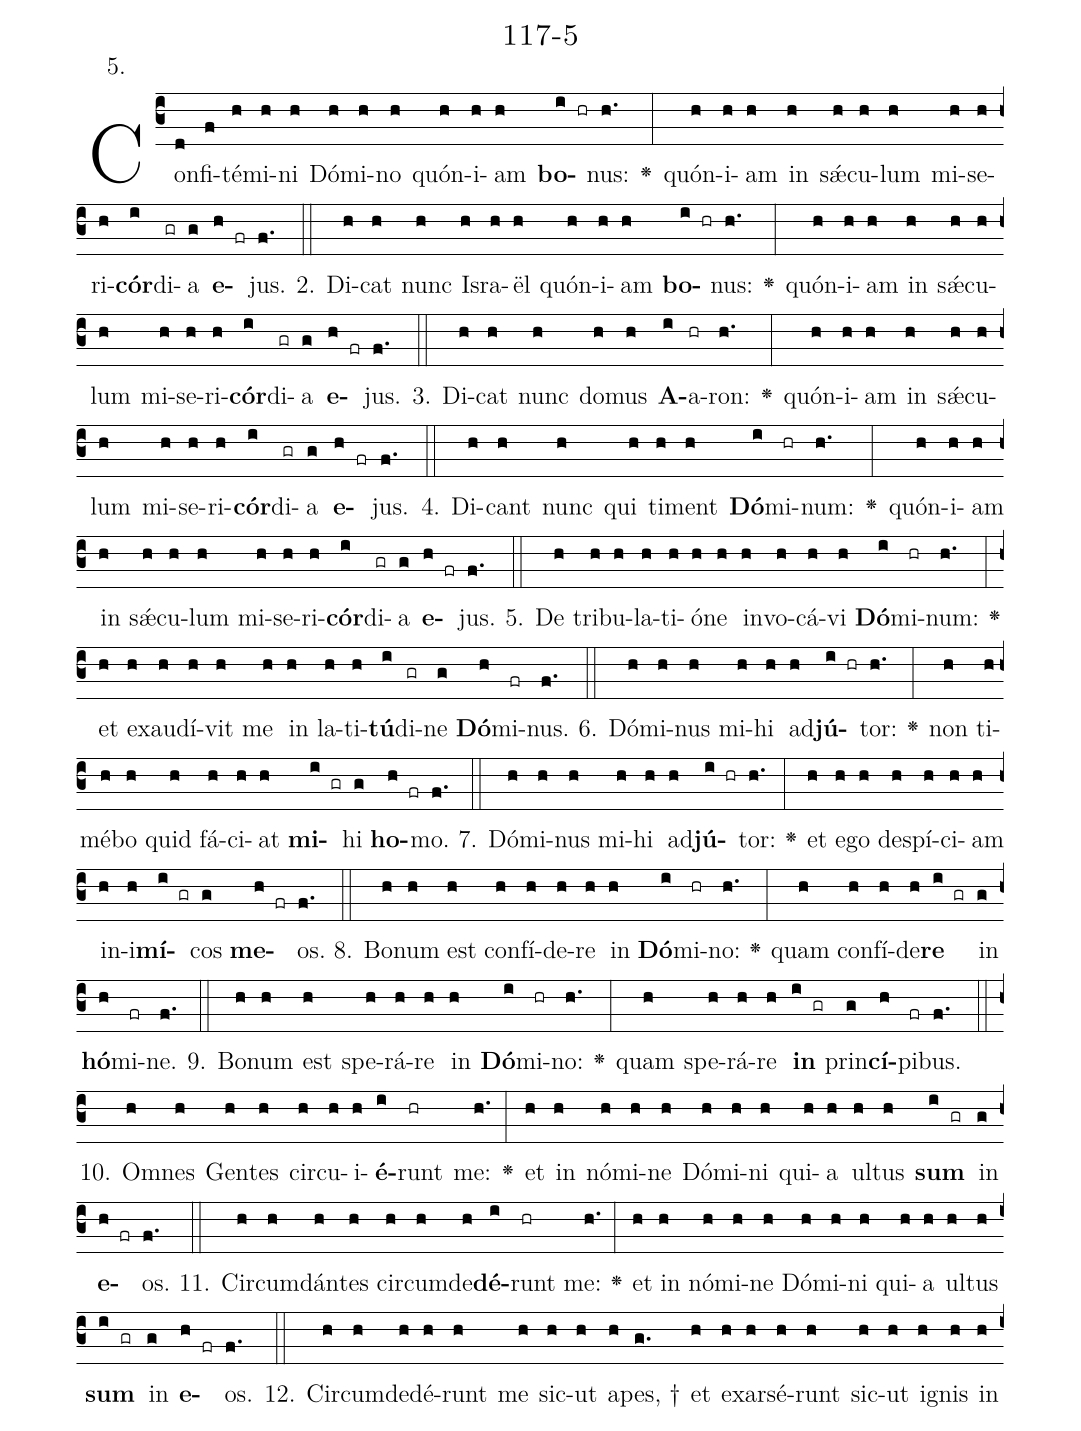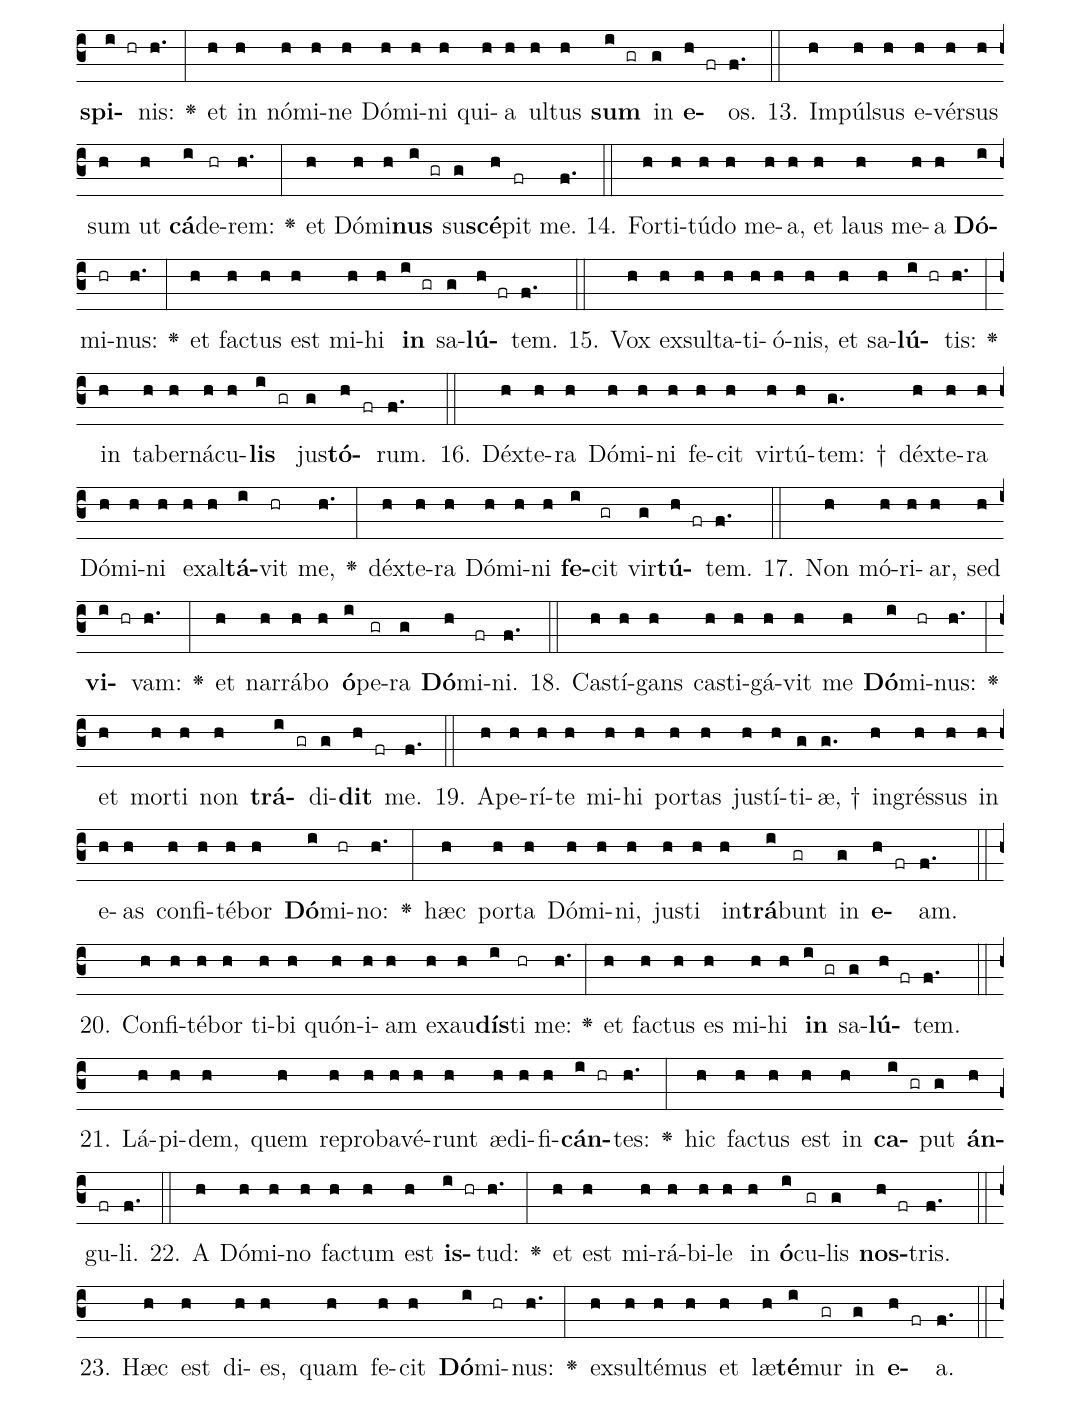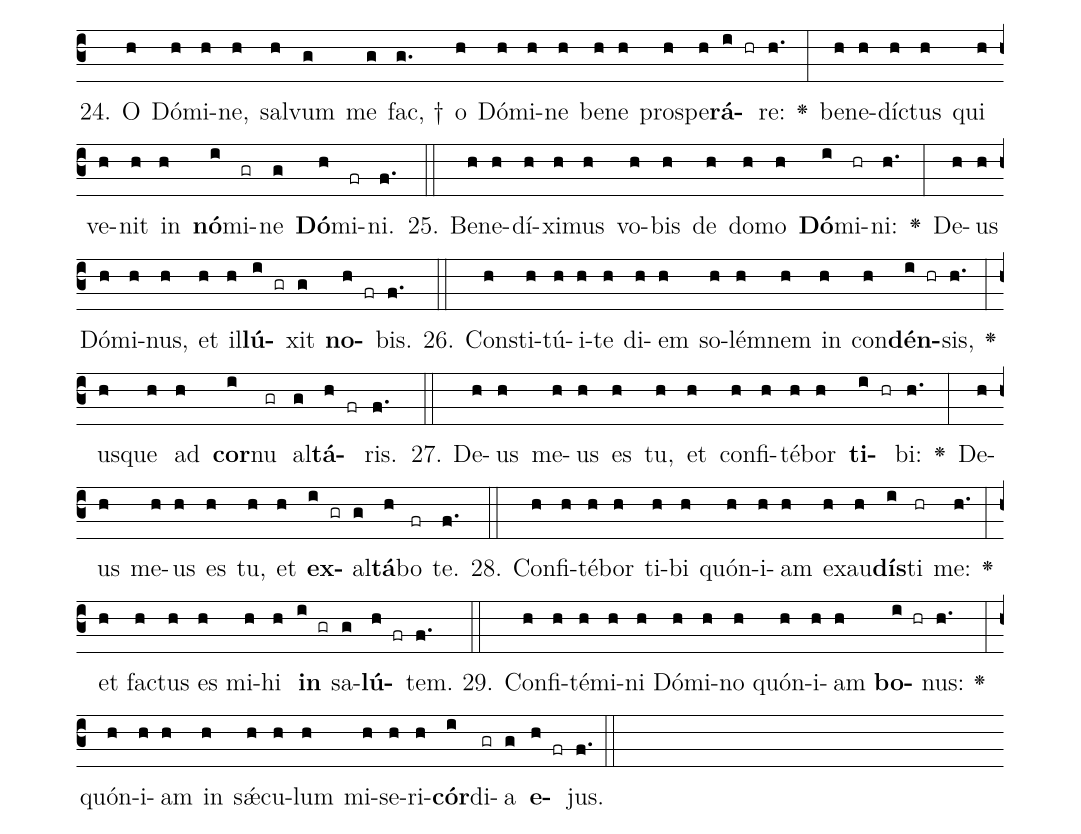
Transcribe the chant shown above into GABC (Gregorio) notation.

name: 117-5;
annotation: 5.;
%%
(c3)Con(d)fi(f)té(h)mi(h)ni(h) Dó(h)mi(h)no(h) quón(h)i(h)am(h) <b>bo</b>(i hr)nus:(h.) <v>\greheightstar</v>(:) quón(h)i(h)am(h) in(h) sǽ(h)cu(h)lum(h) mi(h)se(h)ri(h)<b>cór</b>(i)di(gr)a(g) <b>e</b>(h fr)jus.(f.) (::)
2. Di(h)cat(h) nunc(h) Is(h)ra(h)ël(h) quón(h)i(h)am(h) <b>bo</b>(i hr)nus:(h.) <v>\greheightstar</v>(:) quón(h)i(h)am(h) in(h) sǽ(h)cu(h)lum(h) mi(h)se(h)ri(h)<b>cór</b>(i)di(gr)a(g) <b>e</b>(h fr)jus.(f.) (::)
3. Di(h)cat(h) nunc(h) do(h)mus(h) <b>A</b>(i)a(hr)ron:(h.) <v>\greheightstar</v>(:) quón(h)i(h)am(h) in(h) sǽ(h)cu(h)lum(h) mi(h)se(h)ri(h)<b>cór</b>(i)di(gr)a(g) <b>e</b>(h fr)jus.(f.) (::)
4. Di(h)cant(h) nunc(h) qui(h) ti(h)ment(h) <b>Dó</b>(i)mi(hr)num:(h.) <v>\greheightstar</v>(:) quón(h)i(h)am(h) in(h) sǽ(h)cu(h)lum(h) mi(h)se(h)ri(h)<b>cór</b>(i)di(gr)a(g) <b>e</b>(h fr)jus.(f.) (::)
5. De(h) tri(h)bu(h)la(h)ti(h)ó(h)ne(h) in(h)vo(h)cá(h)vi(h) <b>Dó</b>(i)mi(hr)num:(h.) <v>\greheightstar</v>(:) et(h) ex(h)au(h)dí(h)vit(h) me(h) in(h) la(h)ti(h)<b>tú</b>(i)di(gr)ne(g) <b>Dó</b>(h)mi(fr)nus.(f.) (::)
6. Dó(h)mi(h)nus(h) mi(h)hi(h) ad(h)<b>jú</b>(i hr)tor:(h.) <v>\greheightstar</v>(:) non(h) ti(h)mé(h)bo(h) quid(h) fá(h)ci(h)at(h) <b>mi</b>(i gr)hi(g) <b>ho</b>(h fr)mo.(f.) (::)
7. Dó(h)mi(h)nus(h) mi(h)hi(h) ad(h)<b>jú</b>(i hr)tor:(h.) <v>\greheightstar</v>(:) et(h) e(h)go(h) de(h)spí(h)ci(h)am(h) in(h)i(h)<b>mí</b>(i gr)cos(g) <b>me</b>(h fr)os.(f.) (::)
8. Bo(h)num(h) est(h) con(h)fí(h)de(h)re(h) in(h) <b>Dó</b>(i)mi(hr)no:(h.) <v>\greheightstar</v>(:) quam(h) con(h)fí(h)de(h)<b>re</b>(i gr) in(g) <b>hó</b>(h)mi(fr)ne.(f.) (::)
9. Bo(h)num(h) est(h) spe(h)rá(h)re(h) in(h) <b>Dó</b>(i)mi(hr)no:(h.) <v>\greheightstar</v>(:) quam(h) spe(h)rá(h)re(h) <b>in</b>(i gr) prin(g)<b>cí</b>(h)pi(fr)bus.(f.) (::)
10. Om(h)nes(h) Gen(h)tes(h) cir(h)cu(h)i(h)<b>é</b>(i)runt(hr) me:(h.) <v>\greheightstar</v>(:) et(h) in(h) nó(h)mi(h)ne(h) Dó(h)mi(h)ni(h) qui(h)a(h) ul(h)tus(h) <b>sum</b>(i gr) in(g) <b>e</b>(h fr)os.(f.) (::)
11. Cir(h)cum(h)dán(h)tes(h) cir(h)cum(h)de(h)<b>dé</b>(i)runt(hr) me:(h.) <v>\greheightstar</v>(:) et(h) in(h) nó(h)mi(h)ne(h) Dó(h)mi(h)ni(h) qui(h)a(h) ul(h)tus(h) <b>sum</b>(i gr) in(g) <b>e</b>(h fr)os.(f.) (::)
12. Cir(h)cum(h)de(h)dé(h)runt(h) me(h) sic(h)ut(h) a(h)pes, †(g.) et(h) ex(h)ar(h)sé(h)runt(h) sic(h)ut(h) i(h)gnis(h) in(h) <b>spi</b>(i hr)nis:(h.) <v>\greheightstar</v>(:) et(h) in(h) nó(h)mi(h)ne(h) Dó(h)mi(h)ni(h) qui(h)a(h) ul(h)tus(h) <b>sum</b>(i gr) in(g) <b>e</b>(h fr)os.(f.) (::)
13. Im(h)púl(h)sus(h) e(h)vér(h)sus(h) sum(h) ut(h) <b>cá</b>(i)de(hr)rem:(h.) <v>\greheightstar</v>(:) et(h) Dó(h)mi(h)<b>nus</b>(i gr) su(g)<b>scé</b>(h)pit(fr) me.(f.) (::)
14. For(h)ti(h)tú(h)do(h) me(h)a,(h) et(h) laus(h) me(h)a(h) <b>Dó</b>(i)mi(hr)nus:(h.) <v>\greheightstar</v>(:) et(h) fac(h)tus(h) est(h) mi(h)hi(h) <b>in</b>(i gr) sa(g)<b>lú</b>(h fr)tem.(f.) (::)
15. Vox(h) ex(h)sul(h)ta(h)ti(h)ó(h)nis,(h) et(h) sa(h)<b>lú</b>(i hr)tis:(h.) <v>\greheightstar</v>(:) in(h) ta(h)ber(h)ná(h)cu(h)<b>lis</b>(i gr) jus(g)<b>tó</b>(h fr)rum.(f.) (::)
16. Déx(h)te(h)ra(h) Dó(h)mi(h)ni(h) fe(h)cit(h) vir(h)tú(h)tem: †(g.) déx(h)te(h)ra(h) Dó(h)mi(h)ni(h) ex(h)al(h)<b>tá</b>(i)vit(hr) me,(h.) <v>\greheightstar</v>(:) déx(h)te(h)ra(h) Dó(h)mi(h)ni(h) <b>fe</b>(i)cit(gr) vir(g)<b>tú</b>(h fr)tem.(f.) (::)
17. Non(h) mó(h)ri(h)ar,(h) sed(h) <b>vi</b>(i hr)vam:(h.) <v>\greheightstar</v>(:) et(h) nar(h)rá(h)bo(h) <b>ó</b>(i)pe(gr)ra(g) <b>Dó</b>(h)mi(fr)ni.(f.) (::)
18. Cas(h)tí(h)gans(h) cas(h)ti(h)gá(h)vit(h) me(h) <b>Dó</b>(i)mi(hr)nus:(h.) <v>\greheightstar</v>(:) et(h) mor(h)ti(h) non(h) <b>trá</b>(i gr)di(g)<b>dit</b>(h fr) me.(f.) (::)
19. A(h)pe(h)rí(h)te(h) mi(h)hi(h) por(h)tas(h) jus(h)tí(h)ti(g)æ, †(g.) in(h)grés(h)sus(h) in(h) e(h)as(h) con(h)fi(h)té(h)bor(h) <b>Dó</b>(i)mi(hr)no:(h.) <v>\greheightstar</v>(:) hæc(h) por(h)ta(h) Dó(h)mi(h)ni,(h) jus(h)ti(h) in(h)<b>trá</b>(i)bunt(gr) in(g) <b>e</b>(h fr)am.(f.) (::)
20. Con(h)fi(h)té(h)bor(h) ti(h)bi(h) quón(h)i(h)am(h) ex(h)au(h)<b>dís</b>(i)ti(hr) me:(h.) <v>\greheightstar</v>(:) et(h) fac(h)tus(h) es(h) mi(h)hi(h) <b>in</b>(i gr) sa(g)<b>lú</b>(h fr)tem.(f.) (::)
21. Lá(h)pi(h)dem,(h) quem(h) re(h)pro(h)ba(h)vé(h)runt(h) æ(h)di(h)fi(h)<b>cán</b>(i hr)tes:(h.) <v>\greheightstar</v>(:) hic(h) fac(h)tus(h) est(h) in(h) <b>ca</b>(i gr)put(g) <b>án</b>(h)gu(fr)li.(f.) (::)
22. A(h) Dó(h)mi(h)no(h) fac(h)tum(h) est(h) <b>is</b>(i hr)tud:(h.) <v>\greheightstar</v>(:) et(h) est(h) mi(h)rá(h)bi(h)le(h) in(h) <b>ó</b>(i)cu(gr)lis(g) <b>nos</b>(h fr)tris.(f.) (::)
23. Hæc(h) est(h) di(h)es,(h) quam(h) fe(h)cit(h) <b>Dó</b>(i)mi(hr)nus:(h.) <v>\greheightstar</v>(:) ex(h)sul(h)té(h)mus(h) et(h) læ(h)<b>té</b>(i)mur(gr) in(g) <b>e</b>(h fr)a.(f.) (::)
24. O(h) Dó(h)mi(h)ne,(h) sal(h)vum(g) me(g) fac, †(g.) o(h) Dó(h)mi(h)ne(h) be(h)ne(h) pro(h)spe(h)<b>rá</b>(i hr)re:(h.) <v>\greheightstar</v>(:) be(h)ne(h)díc(h)tus(h) qui(h) ve(h)nit(h) in(h) <b>nó</b>(i)mi(gr)ne(g) <b>Dó</b>(h)mi(fr)ni.(f.) (::)
25. Be(h)ne(h)dí(h)xi(h)mus(h) vo(h)bis(h) de(h) do(h)mo(h) <b>Dó</b>(i)mi(hr)ni:(h.) <v>\greheightstar</v>(:) De(h)us(h) Dó(h)mi(h)nus,(h) et(h) il(h)<b>lú</b>(i gr)xit(g) <b>no</b>(h fr)bis.(f.) (::)
26. Con(h)sti(h)tú(h)i(h)te(h) di(h)em(h) so(h)lém(h)nem(h) in(h) con(h)<b>dén</b>(i hr)sis,(h.) <v>\greheightstar</v>(:) us(h)que(h) ad(h) <b>cor</b>(i)nu(gr) al(g)<b>tá</b>(h fr)ris.(f.) (::)
27. De(h)us(h) me(h)us(h) es(h) tu,(h) et(h) con(h)fi(h)té(h)bor(h) <b>ti</b>(i hr)bi:(h.) <v>\greheightstar</v>(:) De(h)us(h) me(h)us(h) es(h) tu,(h) et(h) <b>ex</b>(i gr)al(g)<b>tá</b>(h)bo(fr) te.(f.) (::)
28. Con(h)fi(h)té(h)bor(h) ti(h)bi(h) quón(h)i(h)am(h) ex(h)au(h)<b>dís</b>(i)ti(hr) me:(h.) <v>\greheightstar</v>(:) et(h) fac(h)tus(h) es(h) mi(h)hi(h) <b>in</b>(i gr) sa(g)<b>lú</b>(h fr)tem.(f.) (::)
29. Con(h)fi(h)té(h)mi(h)ni(h) Dó(h)mi(h)no(h) quón(h)i(h)am(h) <b>bo</b>(i hr)nus:(h.) <v>\greheightstar</v>(:) quón(h)i(h)am(h) in(h) sǽ(h)cu(h)lum(h) mi(h)se(h)ri(h)<b>cór</b>(i)di(gr)a(g) <b>e</b>(h fr)jus.(f.) (::)
